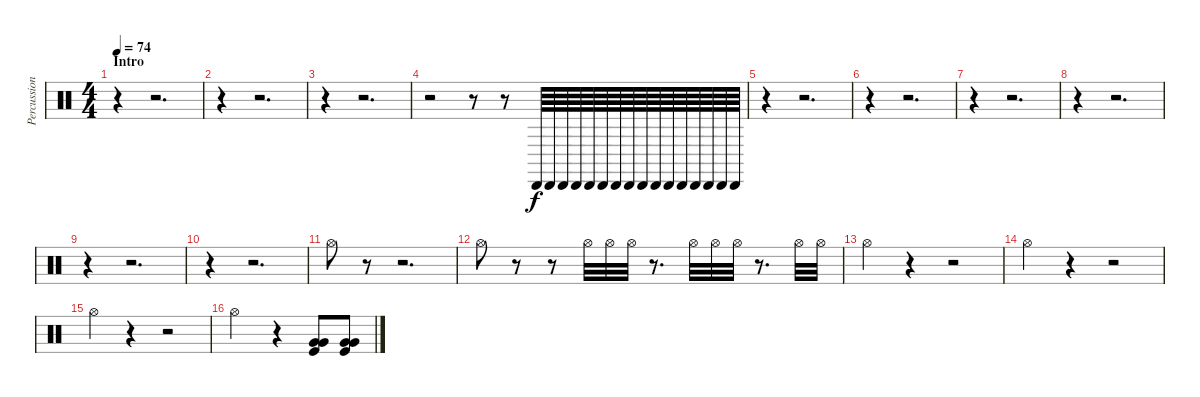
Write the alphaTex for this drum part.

\track ("Percussion" "Percussion") {instrument percussion}
\staff {score}
\articulation defaults
\ts (4 4)
\section ("" "Intro")
\tempo 74
\clef neutral
\ks c
r.4{dy f} r.2{d} |
r.4 r.2{d} |
r.4 r.2{d} |
r.2 r.8 r.8 "Cabasa (hit)".64 "Cabasa (hit)".64 "Cabasa (hit)".64 "Cabasa (hit)".64 "Cabasa (hit)".64 "Cabasa (hit)".64 "Cabasa (hit)".64 "Cabasa (hit)".64 "Cabasa (hit)".64 "Cabasa (hit)".64 "Cabasa (hit)".64 "Cabasa (hit)".64 "Cabasa (hit)".64 "Cabasa (hit)".64 "Cabasa (hit)".64 "Cabasa (hit)".64 |
r.4 r.2{d} |
r.4 r.2{d} |
r.4 r.2{d} |
r.4 r.2{d} |
r.4 r.2{d} |
r.4 r.2{d} |
"Hi-Hat (open)".8 r.8 r.2{d} |
"Hi-Hat (open)".8 r.8 r.8 "Hi-Hat (open)".32 "Hi-Hat (open)".32 "Hi-Hat (open)".32 r.8{d} "Hi-Hat (open)".32 "Hi-Hat (open)".32 "Hi-Hat (open)".32 r.8{d} "Hi-Hat (open)".32 "Hi-Hat (open)".32 |
"Hi-Hat (open)".4 r.4 r.2 |
"Hi-Hat (open)".4 r.4 r.2 |
"Hi-Hat (open)".4 r.4 r.2 |
"Hi-Hat (open)".2 r.4 ("Very Low Tom (hit)" "Very Low Tom (hit)" "Kick (hit)").8 ("Very Low Tom (hit)" "Very Low Tom (hit)" "Kick (hit)").8
